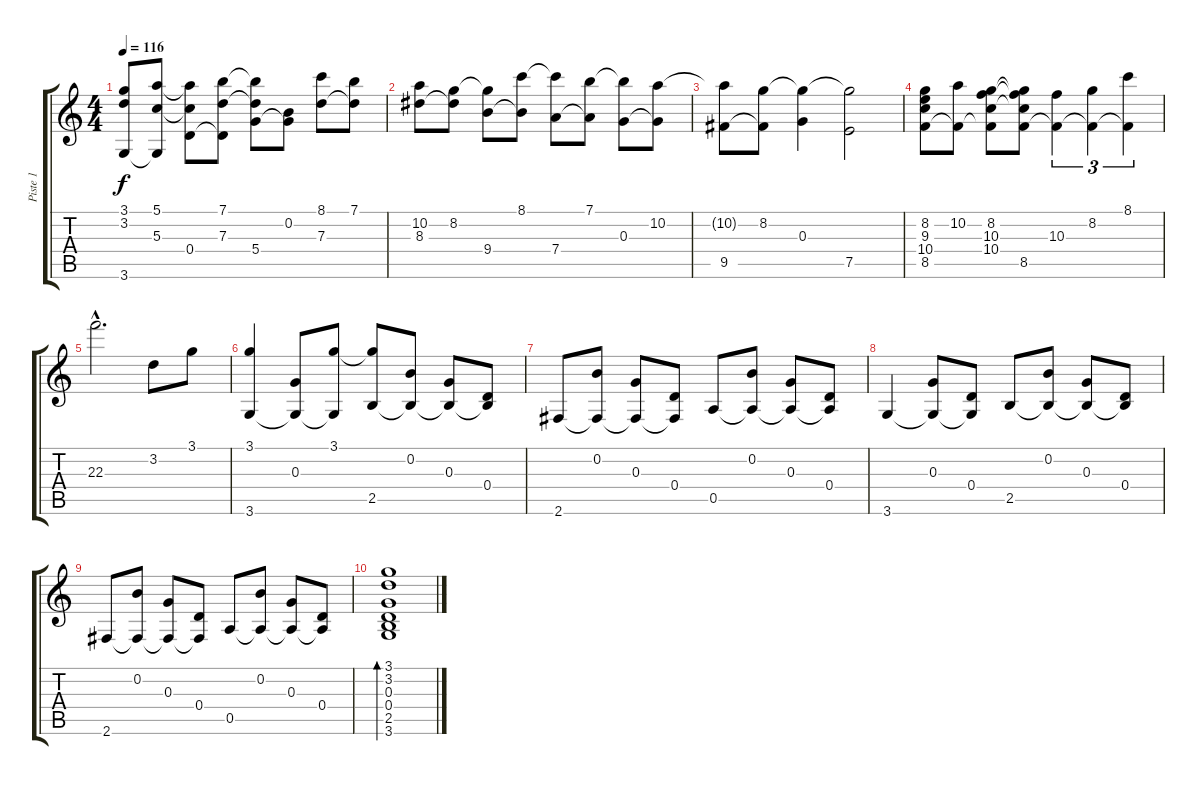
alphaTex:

\track ("Piste 1" "Piste 1") {instrument acousticguitarsteel}
\staff {score tabs}
\tuning (E4 B3 G3 D3 A2 E2) {hide}
\ts (4 4)
\tempo 116
\clef g2
\ks c
(3.1{t} 3.2{t} 3.6).8{dy f} (5.1 5.3 3.6{t}).8 (5.1{t} 5.3{t} 0.4).8 (7.1 7.3 0.4{t}).8 (7.1{t} 7.3{t} 5.4).8 (0.2 5.4{t}).8 (8.1 7.3).8 (7.1 7.3{t}).8 |
(10.2 8.3).8 (8.2 8.3{t}).8 (8.2{t} 9.4).8 (8.1 9.4{t}).8 (8.1{t} 7.4).8 (7.1 7.4{t}).8 (7.1{t} 0.3).8 (10.2 0.3{t}).8 |
(10.2{t} 9.5).8 (8.2 9.5{t}).8 (8.2{t} 0.3).4 (8.2{t} 7.5).2 |
(8.2 9.3 10.4 8.5).8 (10.2 8.5{t}).8 (8.2 10.3 10.4 8.5{t}).8 (8.2{t} 10.3{t} 10.4{t} 8.5).8 (10.3 8.5{t}).4{tu (3 2)} (8.2 8.5{t}).4{tu (3 2)} (8.1 8.5{t}).4{tu (3 2)} |
22.3{hac}.2{d} 3.2.8 3.1.8 |
(3.1 3.6).4 (0.3 3.6{t}).8 (3.1 3.6{t}).8 (3.1{t} 2.5).8 (0.2 2.5{t}).8 (0.3 2.5{t}).8 (0.4 2.5{t}).8 |
2.6.8 (0.2 2.6{t}).8 (0.3 2.6{t}).8 (0.4 2.6{t}).8 0.5.8 (0.2 0.5{t}).8 (0.3 0.5{t}).8 (0.4 0.5{t}).8 |
3.6.4 (0.3 3.6{t}).8 (0.4 3.6{t}).8 2.5.8 (0.2 2.5{t}).8 (0.3 2.5{t}).8 (0.4 2.5{t}).8 |
2.6.8 (0.2 2.6{t}).8 (0.3 2.6{t}).8 (0.4 2.6{t}).8 0.5.8 (0.2 0.5{t}).8 (0.3 0.5{t}).8 (0.4 0.5{t}).8 |
(3.1 3.2 0.3 0.4 2.5 3.6).1{bd 240}
